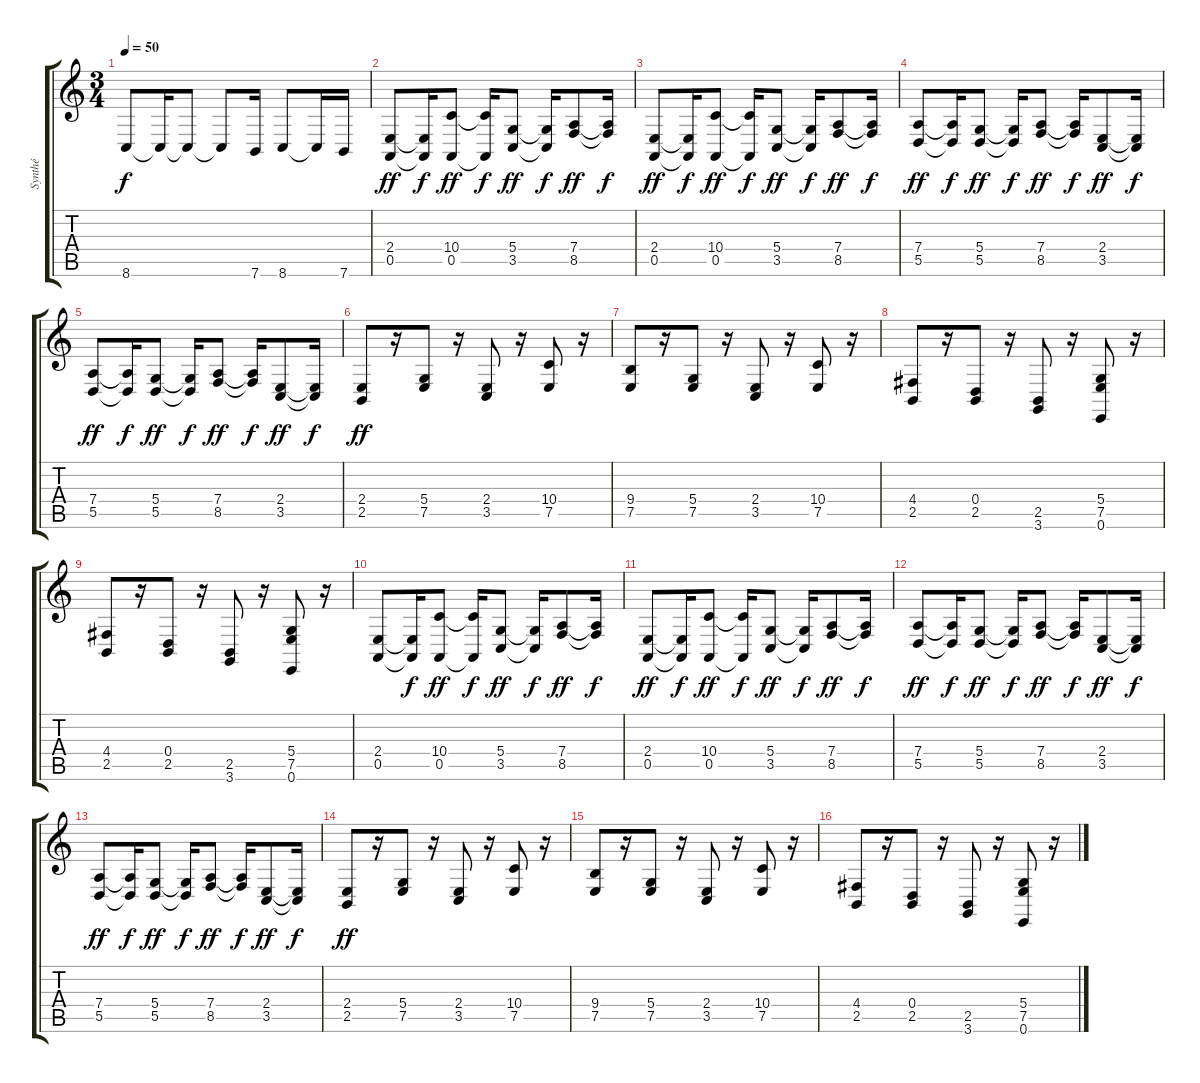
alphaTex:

\track ("Synthé" "Synthé") {instrument stringensemble1}
\staff {score tabs}
\tuning (E4 B3 G3 D3 A2 E2) {hide}
\ts (3 4)
\tempo 50
\clef g2
\ks c
8.6.8{dy f} 8.6{t}.16 8.6{t}.8 8.6{t}.8 7.6.16 8.6.8 8.6{t}.16 7.6.16 |
(2.4 0.5).8{dy ff} (2.4{t} 0.5{t}).16{dy f} (10.4 0.5).8{dy ff} (10.4{t} 0.5{t}).16{dy f} (5.4 3.5).8{dy ff} (5.4{t} 3.5{t}).16{dy f} (7.4 8.5).8{dy ff} (7.4{t} 8.5{t}).16{dy f} |
(2.4 0.5).8{dy ff} (2.4{t} 0.5{t}).16{dy f} (10.4 0.5).8{dy ff} (10.4{t} 0.5{t}).16{dy f} (5.4 3.5).8{dy ff} (5.4{t} 3.5{t}).16{dy f} (7.4 8.5).8{dy ff} (7.4{t} 8.5{t}).16{dy f} |
(7.4 5.5).8{dy ff} (7.4{t} 5.5{t}).16{dy f} (5.4 5.5).8{dy ff} (5.4{t} 5.5{t}).16{dy f} (7.4 8.5).8{dy ff} (7.4{t} 8.5{t}).16{dy f} (2.4 3.5).8{dy ff} (2.4{t} 3.5{t}).16{dy f} |
(7.4 5.5).8{dy ff} (7.4{t} 5.5{t}).16{dy f} (5.4 5.5).8{dy ff} (5.4{t} 5.5{t}).16{dy f} (7.4 8.5).8{dy ff} (7.4{t} 8.5{t}).16{dy f} (2.4 3.5).8{dy ff} (2.4{t} 3.5{t}).16{dy f} |
(2.4 2.5).8{dy ff} r.16 (5.4 7.5).8 r.16 (2.4 3.5).8 r.16 (10.4 7.5).8 r.16 |
(9.4 7.5).8 r.16 (5.4 7.5).8 r.16 (2.4 3.5).8 r.16 (10.4 7.5).8 r.16 |
(4.4 2.5).8 r.16 (0.4 2.5).8 r.16 (2.5 3.6).8 r.16 (5.4 7.5 0.6).8 r.16 |
(4.4 2.5).8 r.16 (0.4 2.5).8 r.16 (2.5 3.6).8 r.16 (5.4 7.5 0.6).8 r.16 |
(2.4 0.5).8 (2.4{t} 0.5{t}).16{dy f} (10.4 0.5).8{dy ff} (10.4{t} 0.5{t}).16{dy f} (5.4 3.5).8{dy ff} (5.4{t} 3.5{t}).16{dy f} (7.4 8.5).8{dy ff} (7.4{t} 8.5{t}).16{dy f} |
(2.4 0.5).8{dy ff} (2.4{t} 0.5{t}).16{dy f} (10.4 0.5).8{dy ff} (10.4{t} 0.5{t}).16{dy f} (5.4 3.5).8{dy ff} (5.4{t} 3.5{t}).16{dy f} (7.4 8.5).8{dy ff} (7.4{t} 8.5{t}).16{dy f} |
(7.4 5.5).8{dy ff} (7.4{t} 5.5{t}).16{dy f} (5.4 5.5).8{dy ff} (5.4{t} 5.5{t}).16{dy f} (7.4 8.5).8{dy ff} (7.4{t} 8.5{t}).16{dy f} (2.4 3.5).8{dy ff} (2.4{t} 3.5{t}).16{dy f} |
(7.4 5.5).8{dy ff} (7.4{t} 5.5{t}).16{dy f} (5.4 5.5).8{dy ff} (5.4{t} 5.5{t}).16{dy f} (7.4 8.5).8{dy ff} (7.4{t} 8.5{t}).16{dy f} (2.4 3.5).8{dy ff} (2.4{t} 3.5{t}).16{dy f} |
(2.4 2.5).8{dy ff} r.16 (5.4 7.5).8 r.16 (2.4 3.5).8 r.16 (10.4 7.5).8 r.16 |
(9.4 7.5).8 r.16 (5.4 7.5).8 r.16 (2.4 3.5).8 r.16 (10.4 7.5).8 r.16 |
(4.4 2.5).8 r.16 (0.4 2.5).8 r.16 (2.5 3.6).8 r.16 (5.4 7.5 0.6).8 r.16
